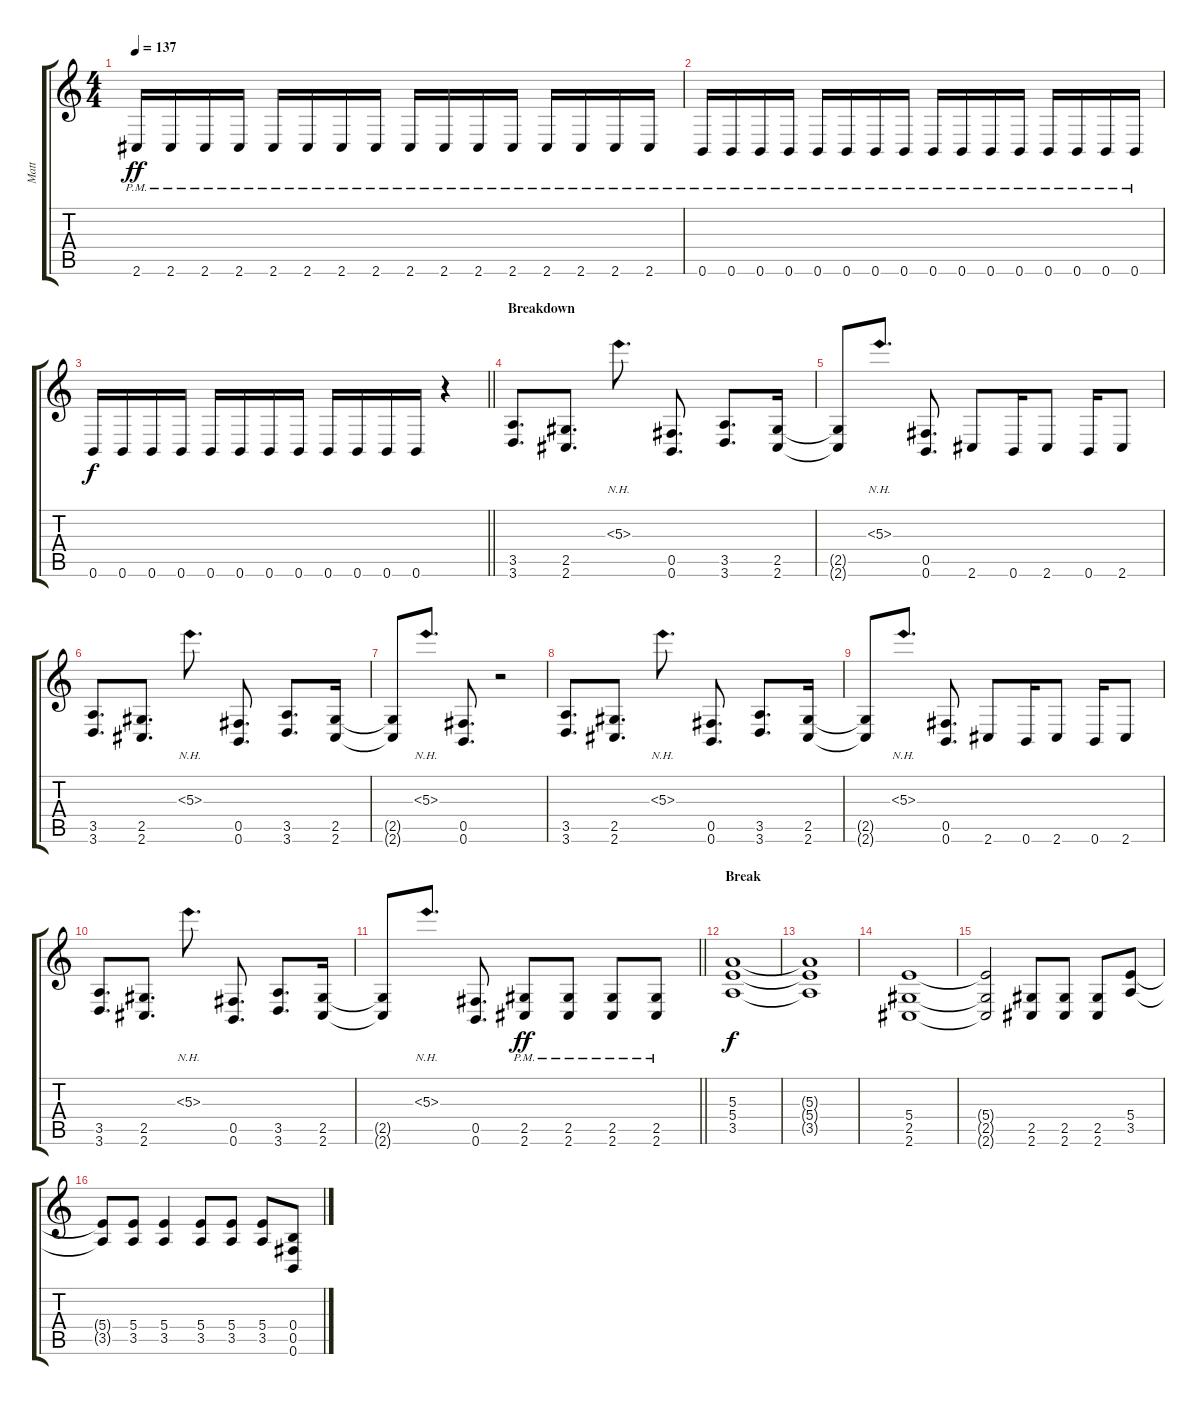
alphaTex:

\track ("Matt" "Matt") {instrument distortionguitar}
\staff {score tabs}
\tuning (Db4 Ab3 E3 B2 Gb2 B1) {hide}
\ts (4 4)
\tempo 137
\clef g2
\ks c
2.6{pm}.16{dy ff} 2.6{pm}.16 2.6{pm}.16 2.6{pm}.16 2.6{pm}.16 2.6{pm}.16 2.6{pm}.16 2.6{pm}.16 2.6{pm}.16 2.6{pm}.16 2.6{pm}.16 2.6{pm}.16 2.6{pm}.16 2.6{pm}.16 2.6{pm}.16 2.6{pm}.16 |
0.6{pm}.16 0.6{pm}.16 0.6{pm}.16 0.6{pm}.16 0.6{pm}.16 0.6{pm}.16 0.6{pm}.16 0.6{pm}.16 0.6{pm}.16 0.6{pm}.16 0.6{pm}.16 0.6{pm}.16 0.6{pm}.16 0.6{pm}.16 0.6{pm}.16 0.6{pm}.16 |
\barLineRight lightlight
0.6.16{dy f} 0.6.16 0.6.16 0.6.16 0.6.16 0.6.16 0.6.16 0.6.16 0.6.16 0.6.16 0.6.16 0.6.16 r.4 |
\section ("" "Breakdown")
(3.5 3.6).8{d} (2.5 2.6).8{d} 5.3{nh}.8{d} (0.5 0.6).8{d} (3.5 3.6).8{d} (2.5 2.6).16 |
(2.5{t} 2.6{t}).8 5.3{nh}.8{d} (0.5 0.6).8{d} 2.6.8 0.6.16 2.6.8 0.6.16 2.6.8 |
(3.5 3.6).8{d} (2.5 2.6).8{d} 5.3{nh}.8{d} (0.5 0.6).8{d} (3.5 3.6).8{d} (2.5 2.6).16 |
(2.5{t} 2.6{t}).8 5.3{nh}.8{d} (0.5 0.6).8{d} r.2 |
(3.5 3.6).8{d} (2.5 2.6).8{d} 5.3{nh}.8{d} (0.5 0.6).8{d} (3.5 3.6).8{d} (2.5 2.6).16 |
(2.5{t} 2.6{t}).8 5.3{nh}.8{d} (0.5 0.6).8{d} 2.6.8 0.6.16 2.6.8 0.6.16 2.6.8 |
(3.5 3.6).8{d} (2.5 2.6).8{d} 5.3{nh}.8{d} (0.5 0.6).8{d} (3.5 3.6).8{d} (2.5 2.6).16 |
\barLineRight lightlight
(2.5{t} 2.6{t}).8 5.3{nh}.8{d} (0.5 0.6).8{d} (2.5{pm} 2.6{pm}).8{dy ff} (2.5{pm} 2.6{pm}).8 (2.5{pm} 2.6{pm}).8 (2.5{pm} 2.6{pm}).8 |
\section ("" "Break")
(5.3 5.4 3.5).1{dy f} |
(5.3{t} 5.4{t} 3.5{t}).1 |
(5.4 2.5 2.6).1 |
(5.4{t} 2.5{t} 2.6{t}).2 (2.5 2.6).8 (2.5 2.6).8 (2.5 2.6).8 (5.4 3.5).8 |
(5.4{t} 3.5{t}).8 (5.4 3.5).8 (5.4 3.5).4 (5.4 3.5).8 (5.4 3.5).8 (5.4 3.5).8 (0.4 0.5 0.6).8
